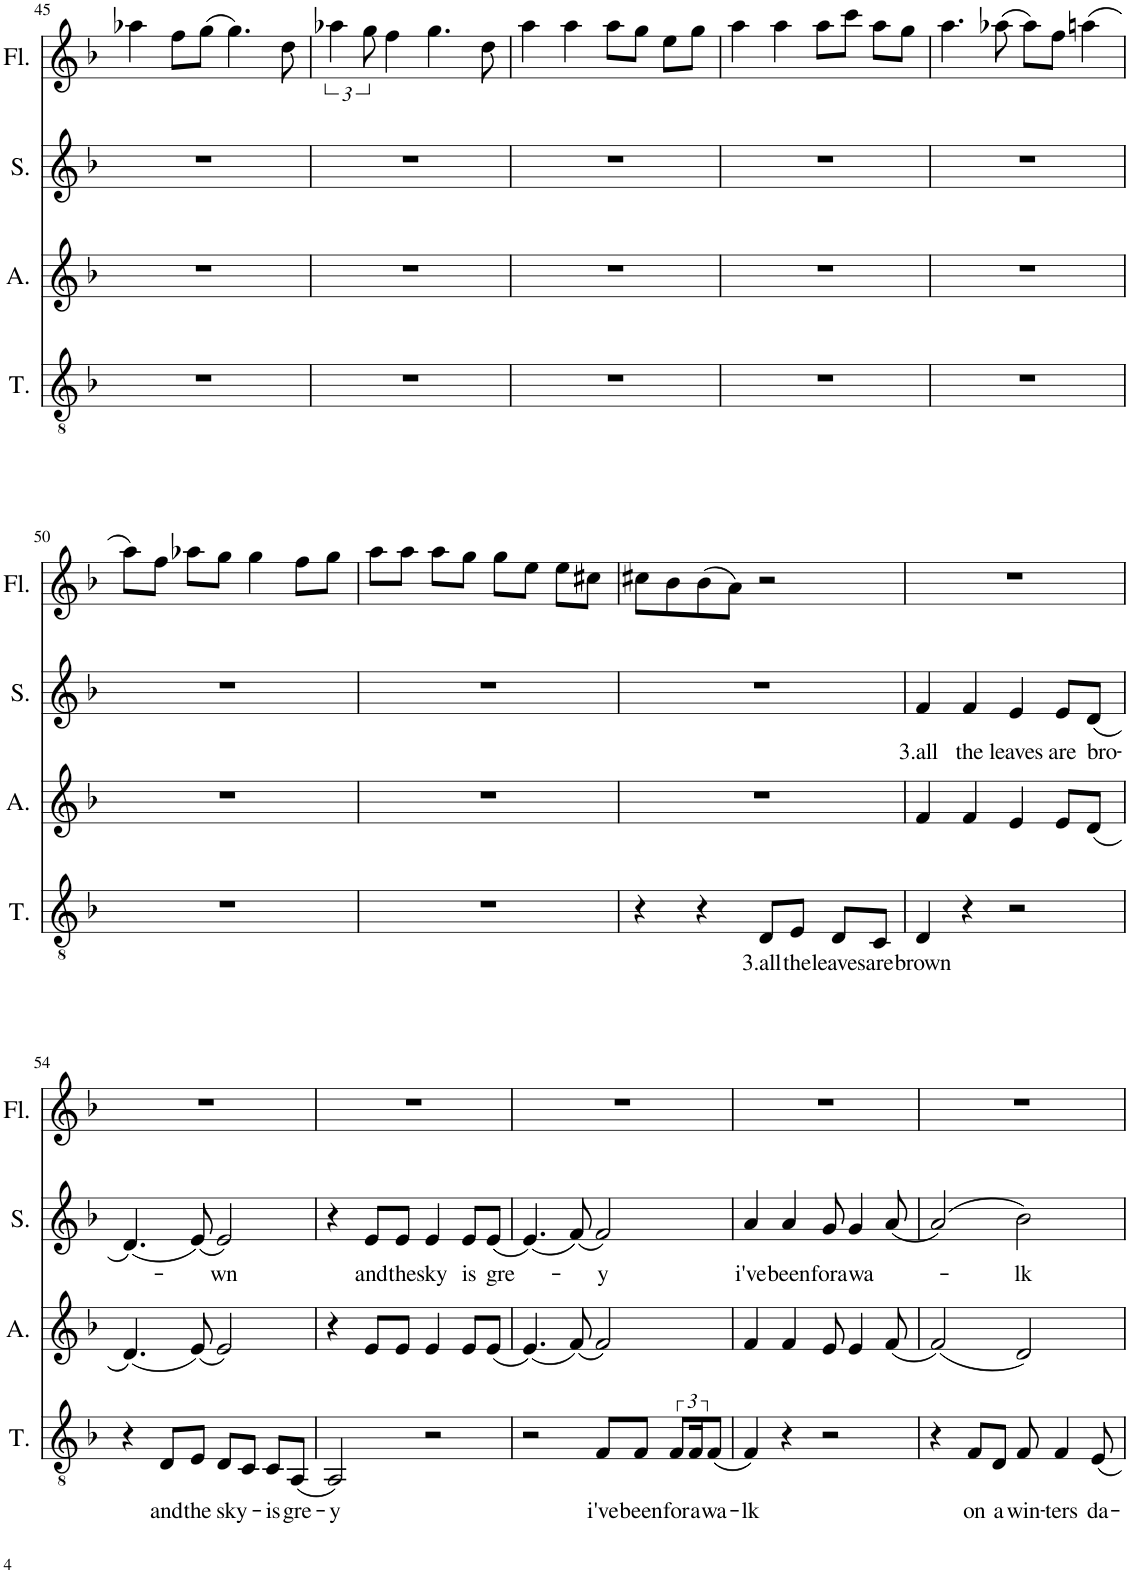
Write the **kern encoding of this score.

**kern	**text	**kern	**kern	**text	**kern
*part4	*part4	*part3	*part2	*part2	*part1
*staff4	*staff4	*staff3	*staff2	*staff2	*staff1
*I"Tenor	*	*I"Alt	*I"Sopran	*	*I"Fløjte
*I'T.	*	*I'A.	*I'S.	*	*I'Fl.
!!LO:PB:g=z
*clefGv2	*	*clefG2	*clefG2	*	*clefG2
*k[b-]	*	*k[b-]	*k[b-]	*	*k[b-]
*M4/4	*	*M4/4	*M4/4	*	*M4/4
=45	=45	=45	=45	=45	=45
1r	.	1r	1r	.	4aa-X\
.	.	.	.	.	8ff\L
.	.	.	.	.	(8gg\J
.	.	.	.	.	4.gg\)
.	.	.	.	.	8dd\
=46	=46	=46	=46	=46	=46
1r	.	1r	1r	.	6aa-X\
.	.	.	.	.	12gg\
.	.	.	.	.	4ff\
.	.	.	.	.	4.gg\
.	.	.	.	.	8dd\
=47	=47	=47	=47	=47	=47
1r	.	1r	1r	.	4aa\
.	.	.	.	.	4aa\
.	.	.	.	.	8aa\L
.	.	.	.	.	8gg\J
.	.	.	.	.	8ee\L
.	.	.	.	.	8gg\J
=48	=48	=48	=48	=48	=48
1r	.	1r	1r	.	4aa\
.	.	.	.	.	4aa\
.	.	.	.	.	8aa\L
.	.	.	.	.	8ccc\J
.	.	.	.	.	8aa\L
.	.	.	.	.	8gg\J
=49	=49	=49	=49	=49	=49
1r	.	1r	1r	.	4.aa\
.	.	.	.	.	(8aa-X\
.	.	.	.	.	8aa-\L)
.	.	.	.	.	8ff\J
.	.	.	.	.	(4aan\
!!LO:LB:g=z
=50	=50	=50	=50	=50	=50
1r	.	1r	1r	.	8aa\L)
.	.	.	.	.	8ff\J
.	.	.	.	.	8aa-X\L
.	.	.	.	.	8gg\J
.	.	.	.	.	4gg\
.	.	.	.	.	8ff\L
.	.	.	.	.	8gg\J
=51	=51	=51	=51	=51	=51
1r	.	1r	1r	.	8aa\L
.	.	.	.	.	8aa\J
.	.	.	.	.	8aa\L
.	.	.	.	.	8gg\J
.	.	.	.	.	8gg\L
.	.	.	.	.	8ee\J
.	.	.	.	.	8ee\L
.	.	.	.	.	8cc#X\J
=52	=52	=52	=52	=52	=52
4r	.	1r	1r	.	8cc#X\L
.	.	.	.	.	8b-\
4r	.	.	.	.	(8b-\
.	.	.	.	.	8a\J)
!	!LO:LY:b	!	!	!	!
8D/L	3.all	.	.	.	2r
!	!LO:LY:b	!	!	!	!
8E/J	the	.	.	.	.
!	!LO:LY:b	!	!	!	!
8D/L	leaves	.	.	.	.
!	!LO:LY:b	!	!	!	!
8C/J	are	.	.	.	.
=53	=53	=53	=53	=53	=53
!	!LO:LY:b	!	!	!LO:LY:b	!
4D/	brown	4f/	4f/	3.all	1r
!	!	!	!	!LO:LY:b	!
4r	.	4f/	4f/	the	.
!	!	!	!	!LO:LY:b	!
2r	.	4e/	4e/	leaves	.
!	!	!	!	!LO:LY:b	!
.	.	8e/L	8e/L	are	.
!	!	!	!	!LO:LY:b	!
.	.	(8d/J	(8d/J	bro-	.
!!LO:LB:g=z
=54	=54	=54	=54	=54	=54
4r	.	(4.d/)	(4.d/)	.	1r
!	!LO:LY:b	!	!	!	!
8D/L	and	.	.	.	.
!	!LO:LY:b	!	!	!	!
8E/J	the	(8e/)	(8e/)	.	.
!	!LO:LY:b	!	!	!LO:LY:b	!
8D/L	sky-	2e/)	2e/)	-wn	.
8C/J	.	.	.	.	.
!	!LO:LY:b	!	!	!	!
8C/L	-is	.	.	.	.
!	!LO:LY:b	!	!	!	!
(8AA/J	gre-	.	.	.	.
=55	=55	=55	=55	=55	=55
!	!LO:LY:b	!	!	!	!
2AA/)	-y	4r	4r	.	1r
!	!	!	!	!LO:LY:b	!
.	.	8e/L	8e/L	and	.
!	!	!	!	!LO:LY:b	!
.	.	8e/J	8e/J	the	.
!	!	!	!	!LO:LY:b	!
2r	.	4e/	4e/	sky	.
!	!	!	!	!LO:LY:b	!
.	.	8e/L	8e/L	is	.
!	!	!	!	!LO:LY:b	!
.	.	(8e/J	(8e/J	gre-	.
=56	=56	=56	=56	=56	=56
2r	.	(4.e/)	(4.e/)	.	1r
.	.	(8f/)	(8f/)	.	.
!	!LO:LY:b	!	!	!LO:LY:b	!
8F/L	i've	2f/)	2f/)	-y	.
!	!LO:LY:b	!	!	!	!
8F/J	been	.	.	.	.
!	!LO:LY:b	!	!	!	!
12F/L	for	.	.	.	.
!	!LO:LY:b	!	!	!	!
24F/K	a	.	.	.	.
!	!LO:LY:b	!	!	!	!
(8F/J	wa-	.	.	.	.
=57	=57	=57	=57	=57	=57
!	!LO:LY:b	!	!	!LO:LY:b	!
4F/)	-lk	4f/	4a/	i've	1r
!	!	!	!	!LO:LY:b	!
4r	.	4f/	4a/	been	.
!	!	!	!	!LO:LY:b	!
2r	.	8e/	8g/	fora	.
!	!	!	!	!LO:LY:b	!
.	.	4e/	4g/	wa-	.
.	.	(8f/	(8a/	.	.
=58	=58	=58	=58	=58	=58
4r	.	(2f/)	(2a/)	.	1r
!	!LO:LY:b	!	!	!	!
8F/L	on	.	.	.	.
!	!LO:LY:b	!	!	!	!
8D/J	a	.	.	.	.
!	!LO:LY:b	!	!	!LO:LY:b	!
8F/	win-	2d/)	2b-\)	-lk	.
!	!LO:LY:b	!	!	!	!
4F/	-ters	.	.	.	.
!	!LO:LY:b	!	!	!	!
8E/	da-	.	.	.	.
=	=	=	=	=	=
*-	*-	*-	*-	*-	*-
